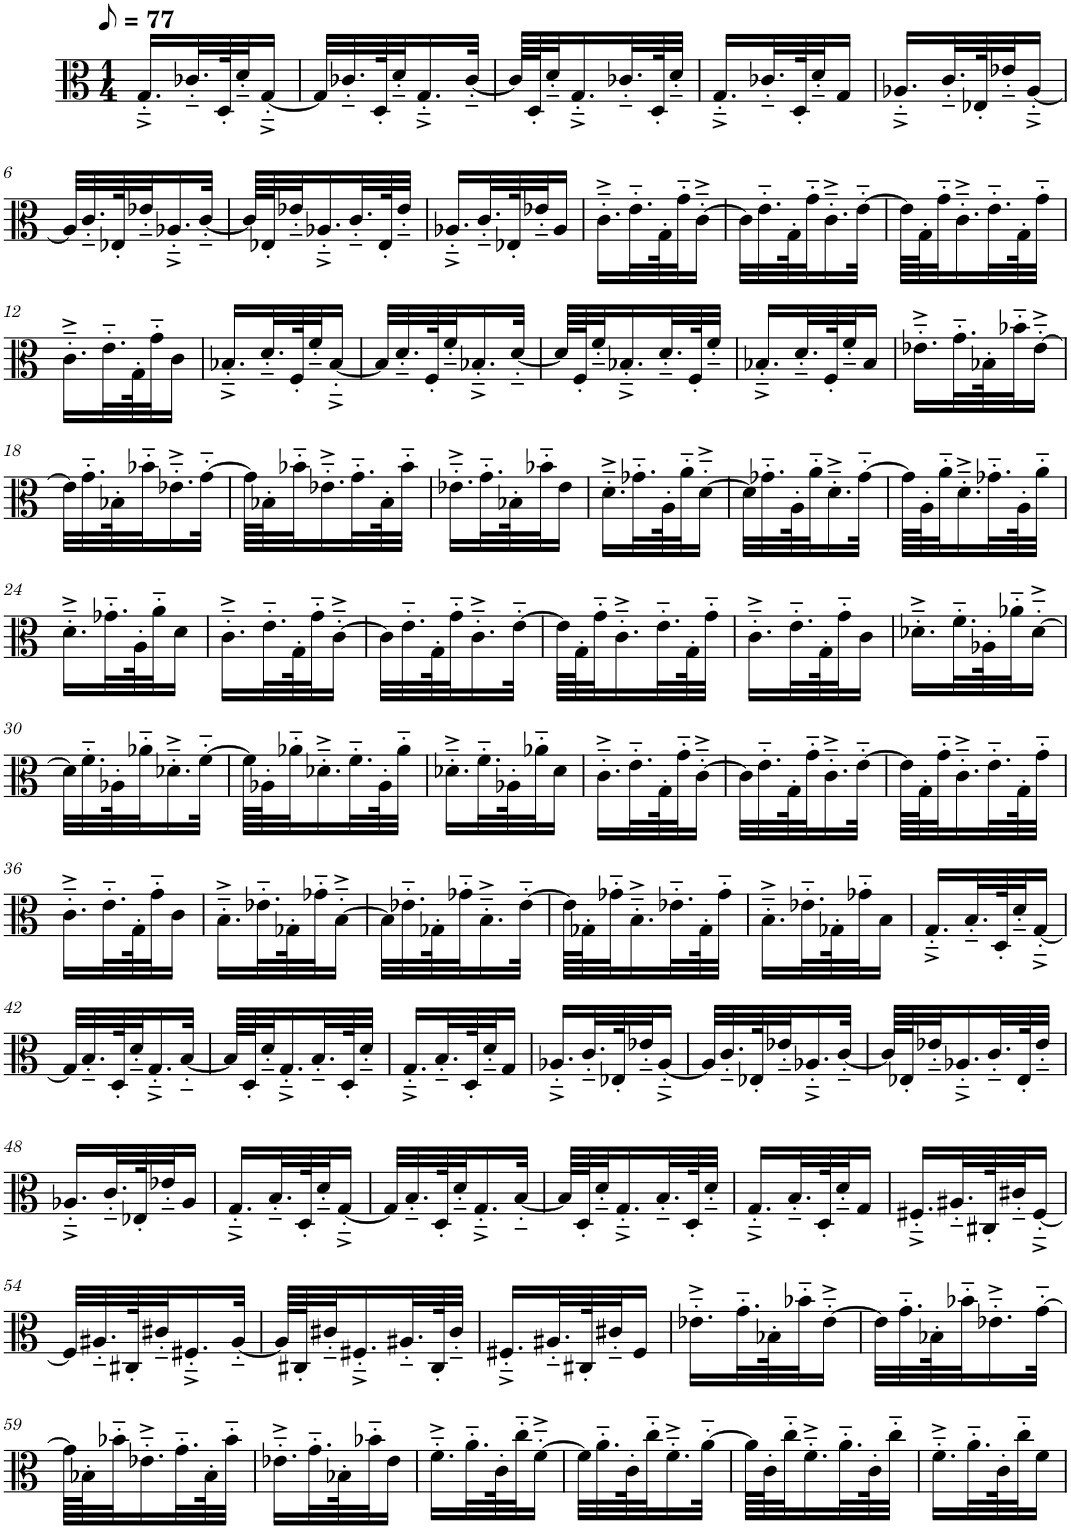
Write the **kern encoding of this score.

**kern
*part1
*staff1
*I"Viola
*I'Vla.
*clefC3
*k[]
*M1/4
*MM39
=1
16.G'~^/LL
32.c-X'~/L
64D'/K
32d'~/J
[16G'~^/JJ
=2
32G/LLL]
32.c-X'~/
64D'/K
32d'~/J
16.G'~^/
[32c-'~/JJk
=3
64c-/LLLL]
64D'/J
32d'~/J
16.G'~^/
32.c-X'~/L
64D'/K
32d'~/JJJ
=4
16.G'~^/LL
32.c-X'~/L
64D'/K
32d'~/J
16G/JJ
=5
16.A-X'~^/LL
32.c'~/L
64E-X'/K
32e-X'~/J
[16A-'~^/JJ
!!LO:LB:g=z
=6
32A-/LLL]
32.c'~/
64E-X'/K
32e-X'~/J
16.A-X'~^/
[32c'~/JJk
=7
64c/LLLL]
64E-X'/J
32e-X'~/J
16.A-X'~^/
32.c'~/L
64E-'/K
32e-'~/JJJ
=8
16.A-X'~^/LL
32.c'~/L
64E-X'/K
32e-X'~/J
16A-/JJ
=9
16.c'~^\LL
32.e'~\L
64G'\K
32g'~\J
[16c'~^\JJ
=10
32c\LLL]
32.e'~\
64G'\K
32g'~\J
16.c'~^\
[32e'~\JJk
=11
64e\LLLL]
64G'\J
32g'~\J
16.c'~^\
32.e'~\L
64G'\K
32g'~\JJJ
!!LO:LB:g=z
=12
16.c'~^\LL
32.e'~\L
64G'\K
32g'~\J
16c\JJ
=13
16.B-X'~^/LL
32.d'~/L
64F'/K
32f'~/J
[16B-'~^/JJ
=14
32B-/LLL]
32.d'~/
64F'/K
32f'~/J
16.B-X'~^/
[32d'~/JJk
=15
64d/LLLL]
64F'/J
32f'~/J
16.B-X'~^/
32.d'~/L
64F'/K
32f'~/JJJ
=16
16.B-X'~^/LL
32.d'~/L
64F'/K
32f'~/J
16B-/JJ
=17
16.e-X'~^\LL
32.g'~\L
64B-X'\K
32b-X'~\J
[16e-'~^\JJ
!!LO:LB:g=z
=18
32e-\LLL]
32.g'~\
64B-X'\K
32b-X'~\J
16.e-X'~^\
[32g'~\JJk
=19
64g\LLLL]
64B-X'\J
32b-X'~\J
16.e-X'~^\
32.g'~\L
64B-'\K
32b-'~\JJJ
=20
16.e-X'~^\LL
32.g'~\L
64B-X'\K
32b-X'~\J
16e-\JJ
=21
16.d'~^\LL
32.g-X'~\L
64A'\K
32a'~\J
[16d'~^\JJ
=22
32d\LLL]
32.g-X'~\
64A'\K
32a'~\J
16.d'~^\
[32g-'~\JJk
=23
64g-\LLLL]
64A'\J
32a'~\J
16.d'~^\
32.g-X'~\L
64A'\K
32a'~\JJJ
!!LO:LB:g=z
=24
16.d'~^\LL
32.g-X'~\L
64A'\K
32a'~\J
16d\JJ
=25
16.c'~^\LL
32.e'~\L
64G'\K
32g'~\J
[16c'~^\JJ
=26
32c\LLL]
32.e'~\
64G'\K
32g'~\J
16.c'~^\
[32e'~\JJk
=27
64e\LLLL]
64G'\J
32g'~\J
16.c'~^\
32.e'~\L
64G'\K
32g'~\JJJ
=28
16.c'~^\LL
32.e'~\L
64G'\K
32g'~\J
16c\JJ
=29
16.d-X'~^\LL
32.f'~\L
64A-X'\K
32a-X'~\J
[16d-'~^\JJ
!!LO:LB:g=z
=30
32d-\LLL]
32.f'~\
64A-X'\K
32a-X'~\J
16.d-X'~^\
[32f'~\JJk
=31
64f\LLLL]
64A-X'\J
32a-X'~\J
16.d-X'~^\
32.f'~\L
64A-'\K
32a-'~\JJJ
=32
16.d-X'~^\LL
32.f'~\L
64A-X'\K
32a-X'~\J
16d-\JJ
=33
16.c'~^\LL
32.e'~\L
64G'\K
32g'~\J
[16c'~^\JJ
=34
32c\LLL]
32.e'~\
64G'\K
32g'~\J
16.c'~^\
[32e'~\JJk
=35
64e\LLLL]
64G'\J
32g'~\J
16.c'~^\
32.e'~\L
64G'\K
32g'~\JJJ
!!LO:LB:g=z
=36
16.c'~^\LL
32.e'~\L
64G'\K
32g'~\J
16c\JJ
=37
16.B'~^\LL
32.e-X'~\L
64G-X'\K
32g-X'~\J
[16B'~^\JJ
=38
32B\LLL]
32.e-X'~\
64G-X'\K
32g-X'~\J
16.B'~^\
[32e-'~\JJk
=39
64e-\LLLL]
64G-X'\J
32g-X'~\J
16.B'~^\
32.e-X'~\L
64G-'\K
32g-'~\JJJ
=40
16.B'~^\LL
32.e-X'~\L
64G-X'\K
32g-X'~\J
16B\JJ
=41
16.G'~^/LL
32.B'~/L
64D'/K
32d'~/J
[16G'~^/JJ
!!LO:LB:g=z
=42
32G/LLL]
32.B'~/
64D'/K
32d'~/J
16.G'~^/
[32B'~/JJk
=43
64B/LLLL]
64D'/J
32d'~/J
16.G'~^/
32.B'~/L
64D'/K
32d'~/JJJ
=44
16.G'~^/LL
32.B'~/L
64D'/K
32d'~/J
16G/JJ
=45
16.A-X'~^/LL
32.c'~/L
64E-X'/K
32e-X'~/J
[16A-'~^/JJ
=46
32A-/LLL]
32.c'~/
64E-X'/K
32e-X'~/J
16.A-X'~^/
[32c'~/JJk
=47
64c/LLLL]
64E-X'/J
32e-X'~/J
16.A-X'~^/
32.c'~/L
64E-'/K
32e-'~/JJJ
!!LO:LB:g=z
=48
16.A-X'~^/LL
32.c'~/L
64E-X'/K
32e-X'~/J
16A-/JJ
=49
16.G'~^/LL
32.B'~/L
64D'/K
32d'~/J
[16G'~^/JJ
=50
32G/LLL]
32.B'~/
64D'/K
32d'~/J
16.G'~^/
[32B'~/JJk
=51
64B/LLLL]
64D'/J
32d'~/J
16.G'~^/
32.B'~/L
64D'/K
32d'~/JJJ
=52
16.G'~^/LL
32.B'~/L
64D'/K
32d'~/J
16G/JJ
=53
16.F#X'~^/LL
32.A#X'~/L
64C#X'/K
32c#X'~/J
[16F#'~^/JJ
!!LO:LB:g=z
=54
32F#/LLL]
32.A#X'~/
64C#X'/K
32c#X'~/J
16.F#X'~^/
[32A#'~/JJk
=55
64A#/LLLL]
64C#X'/J
32c#X'~/J
16.F#X'~^/
32.A#X'~/L
64C#'/K
32c#'~/JJJ
=56
16.F#X'~^/LL
32.A#X'~/L
64C#X'/K
32c#X'~/J
16F#/JJ
=57
16.e-X'~^\LL
32.g'~\L
64B-X'\K
32b-X'~\J
[16e-'~^\JJ
=58
32e-\LLL]
32.g'~\
64B-X'\K
32b-X'~\J
16.e-X'~^\
[32g'~\JJk
!!LO:LB:g=z
=59
64g\LLLL]
64B-X'\J
32b-X'~\J
16.e-X'~^\
32.g'~\L
64B-'\K
32b-'~\JJJ
=60
16.e-X'~^\LL
32.g'~\L
64B-X'\K
32b-X'~\J
16e-\JJ
=61
16.f'~^\LL
32.a'~\L
64c'\K
32cc'~\J
[16f'~^\JJ
=62
32f\LLL]
32.a'~\
64c'\K
32cc'~\J
16.f'~^\
[32a'~\JJk
=63
64a\LLLL]
64c'\J
32cc'~\J
16.f'~^\
32.a'~\L
64c'\K
32cc'~\JJJ
=64
16.f'~^\LL
32.a'~\L
64c'\K
32cc'~\J
16f\JJ
=
*-
